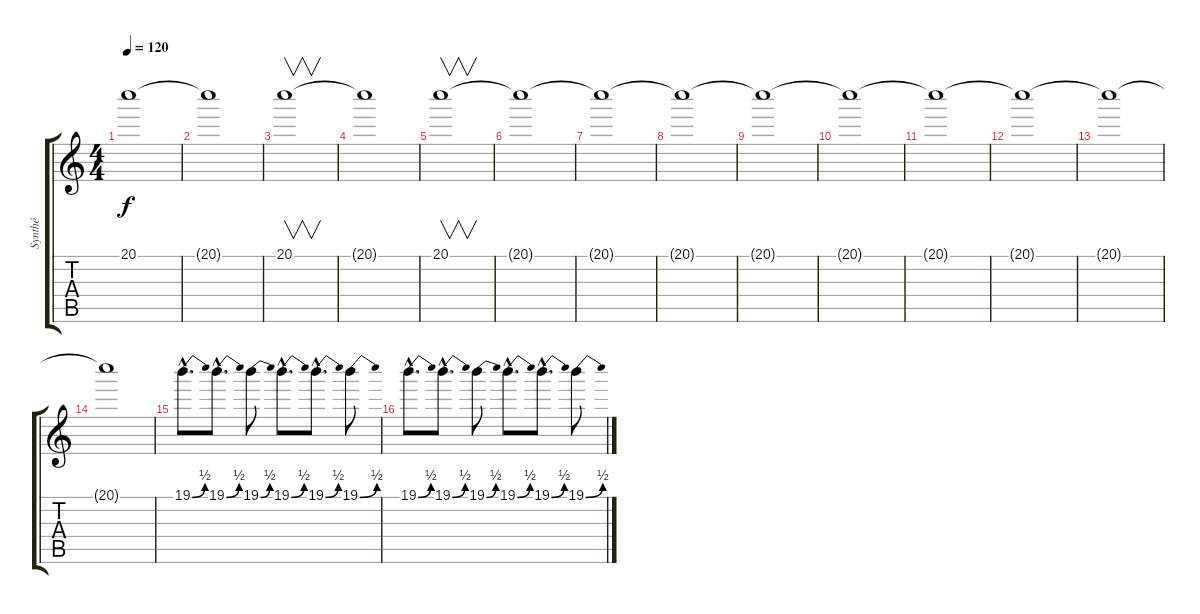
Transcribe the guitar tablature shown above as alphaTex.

\track ("Synthé" "Synthé") {instrument lead1square}
\staff {score tabs}
\tuning (E5 B4 G4 D4 A3 E3) {hide}
\ts (4 4)
\tempo 120
\clef g2
\ks c
20.1{t}.1{dy f} |
20.1{t}.1 |
20.1.1{v} |
20.1{t}.1 |
20.1.1{v} |
20.1{t}.1 |
20.1{t}.1 |
20.1{t}.1 |
20.1{t}.1 |
20.1{t}.1 |
20.1{t}.1 |
20.1{t}.1 |
20.1{t}.1 |
20.1{t}.1 |
19.1{be (bend 0 0 60 2) hac}.8{d} 19.1{be (bend 0 0 60 2) hac}.8{d} 19.1{be (bend 0 0 60 2)}.8 19.1{be (bend 0 0 60 2) hac}.8{d} 19.1{be (bend 0 0 60 2) hac}.8{d} 19.1{be (bend 0 0 60 2)}.8 |
19.1{be (bend 0 0 60 2) hac}.8{d} 19.1{be (bend 0 0 60 2) hac}.8{d} 19.1{be (bend 0 0 60 2)}.8 19.1{be (bend 0 0 60 2) hac}.8{d} 19.1{be (bend 0 0 60 2) hac}.8{d} 19.1{be (bend 0 0 60 2)}.8
